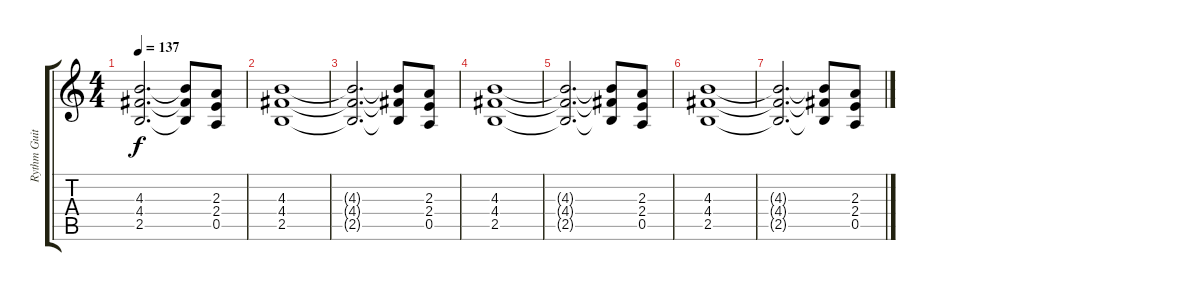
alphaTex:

\track ("Rythm Guitar (Safwan)" "Rythm Guit") {instrument distortionguitar}
\staff {score tabs}
\tuning (E4 B3 G3 D3 A2 E2) {hide}
\ts (4 4)
\tempo 137
\clef g2
\ks c
(4.3{t} 4.4{t} 2.5{t}).2{d dy f} (4.3{t} 4.4{t} 2.5{t}).8 (2.3 2.4 0.5).8 |
(4.3 4.4 2.5).1 |
(4.3{t} 4.4{t} 2.5{t}).2{d} (4.3{t} 4.4{t} 2.5{t}).8 (2.3 2.4 0.5).8 |
(4.3 4.4 2.5).1 |
(4.3{t} 4.4{t} 2.5{t}).2{d} (4.3{t} 4.4{t} 2.5{t}).8 (2.3 2.4 0.5).8 |
(4.3 4.4 2.5).1 |
(4.3{t} 4.4{t} 2.5{t}).2{d} (4.3{t} 4.4{t} 2.5{t}).8 (2.3 2.4 0.5).8
